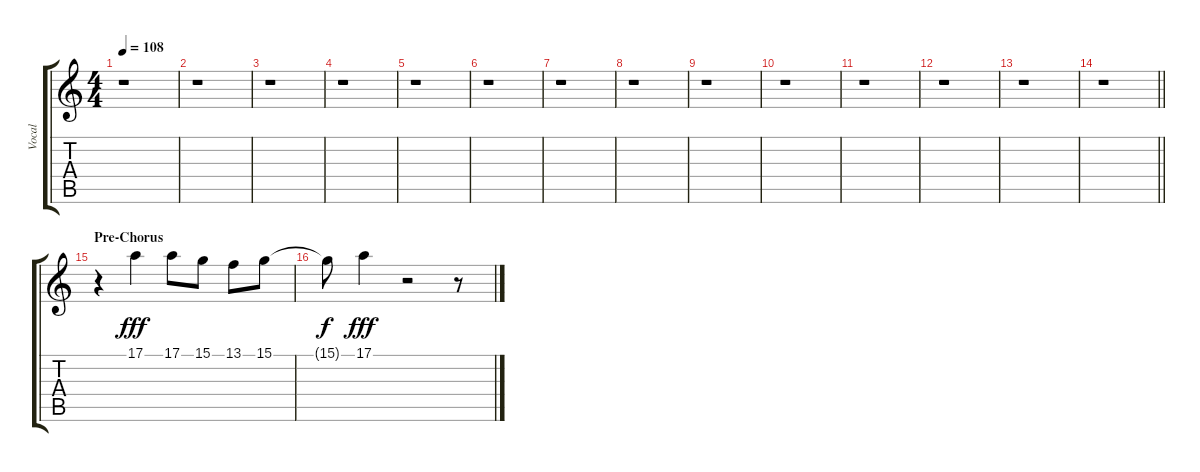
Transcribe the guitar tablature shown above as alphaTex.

\track ("Vocal" "Vocal") {instrument englishhorn}
\staff {score tabs}
\tuning (E4 B3 G3 D3 A2 E2) {hide}
\ts (4 4)
\tempo 108
\clef g2
\ks c
r.1{dy f} |
r.1 |
r.1 |
r.1 |
r.1 |
r.1 |
r.1 |
r.1 |
r.1 |
r.1 |
r.1 |
r.1 |
r.1 |
\barLineRight lightlight
r.1 |
\section ("" "Pre-Chorus")
r.4 17.1.4{dy fff} 17.1.8 15.1.8 13.1.8 15.1.8 |
15.1{t}.8{dy f} 17.1.4{dy fff} r.2 r.8
